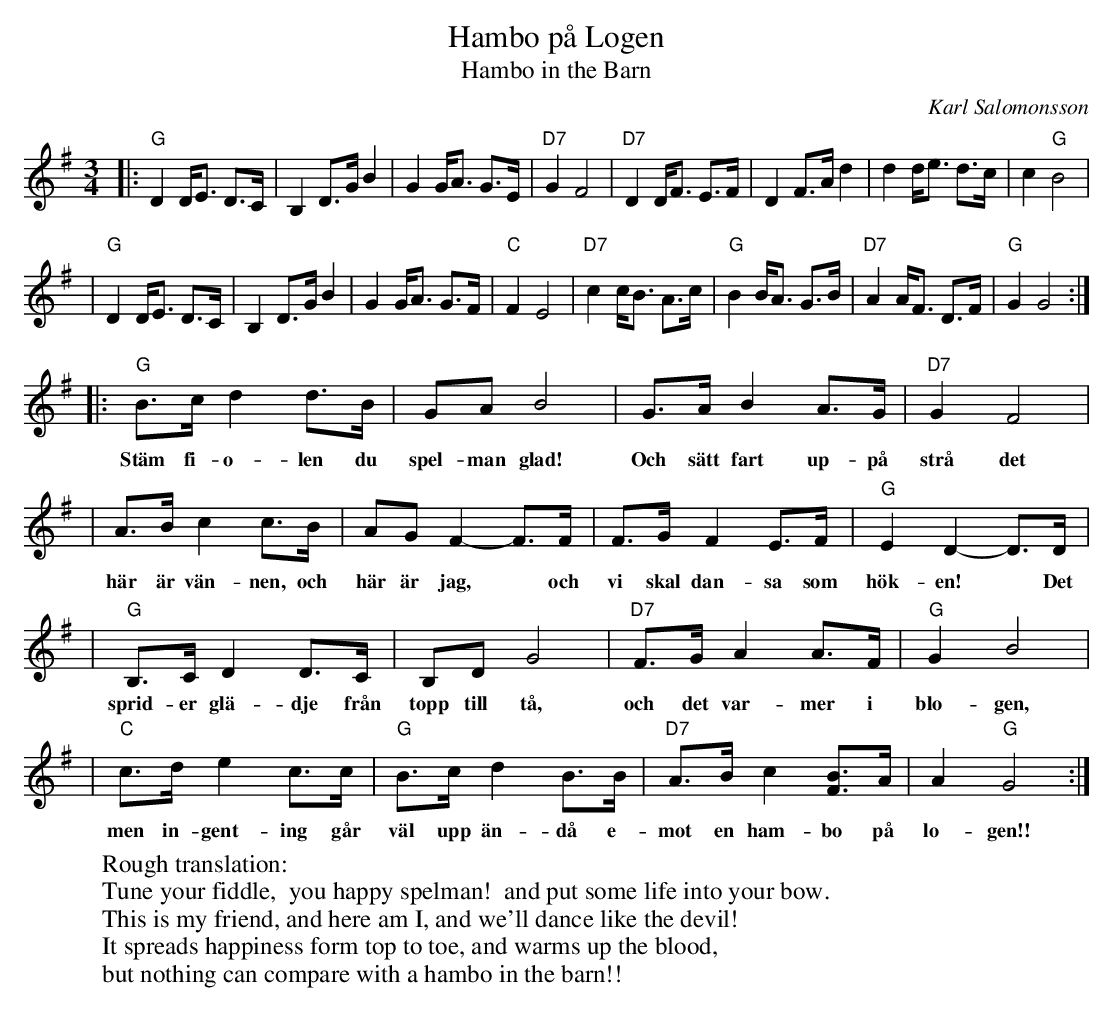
X:1
T: Hambo p\aa Logen
T: Hambo in the Barn
C: Karl Salomonsson
W: Rough translation:
W:   Tune your fiddle,  you happy spelman!  and put some life into your bow.
W:   This is my friend, and here am I, and we'll dance like the devil!
W:   It spreads happiness form top to toe, and warms up the blood,
W:   but nothing can compare with a hambo in the barn!!
M: 3/4
L: 1/8
K: G
|: "G"D2 D<E D>C | B,2 D>G B2 | G2 G<A G>E | "D7"G2 F4 \
| "D7"D2 D<F E>F | D2 F>A d2 | d2 d<e d>c | c2 "G"B4 |
| "G"D2 D<E D>C | B,2 D>G B2 | G2 G<A G>F | "C"F2 E4 \
| "D7"c2 c<B A>c | "G"B2 B<A G>B | "D7"A2 A<F D>F | "G"G2 G4 :|
|: "G"B>c d2 d>B | GA B4 | G>A B2 A>G | "D7" G2 F4 |
w: Stäm fi-o-len du spel-man glad! Och sätt fart up-på strå det
| A>B c2 c>B | AG F2- F>F | F>G F2 E>F | "G"E2 D2- D>D |
w: här är vän-nen, och här är jag,* och vi skal dan-sa som hök-en!* Det
| "G"B,>C D2 D>C  | B,D G4 | "D7"F>G A2 A>F | "G"G2 B4 |
w: sprid-er glä-dje från topp till tå, och det var-mer i blo-gen,
| "C"c>d e2 c>c | "G"B>c d2 B>B | "D7"A>B c2 [BF]>A | A2 "G"G4 :|
w: men in-gent-ing går väl upp än-då e-mot en ham-bo på lo-gen!!
